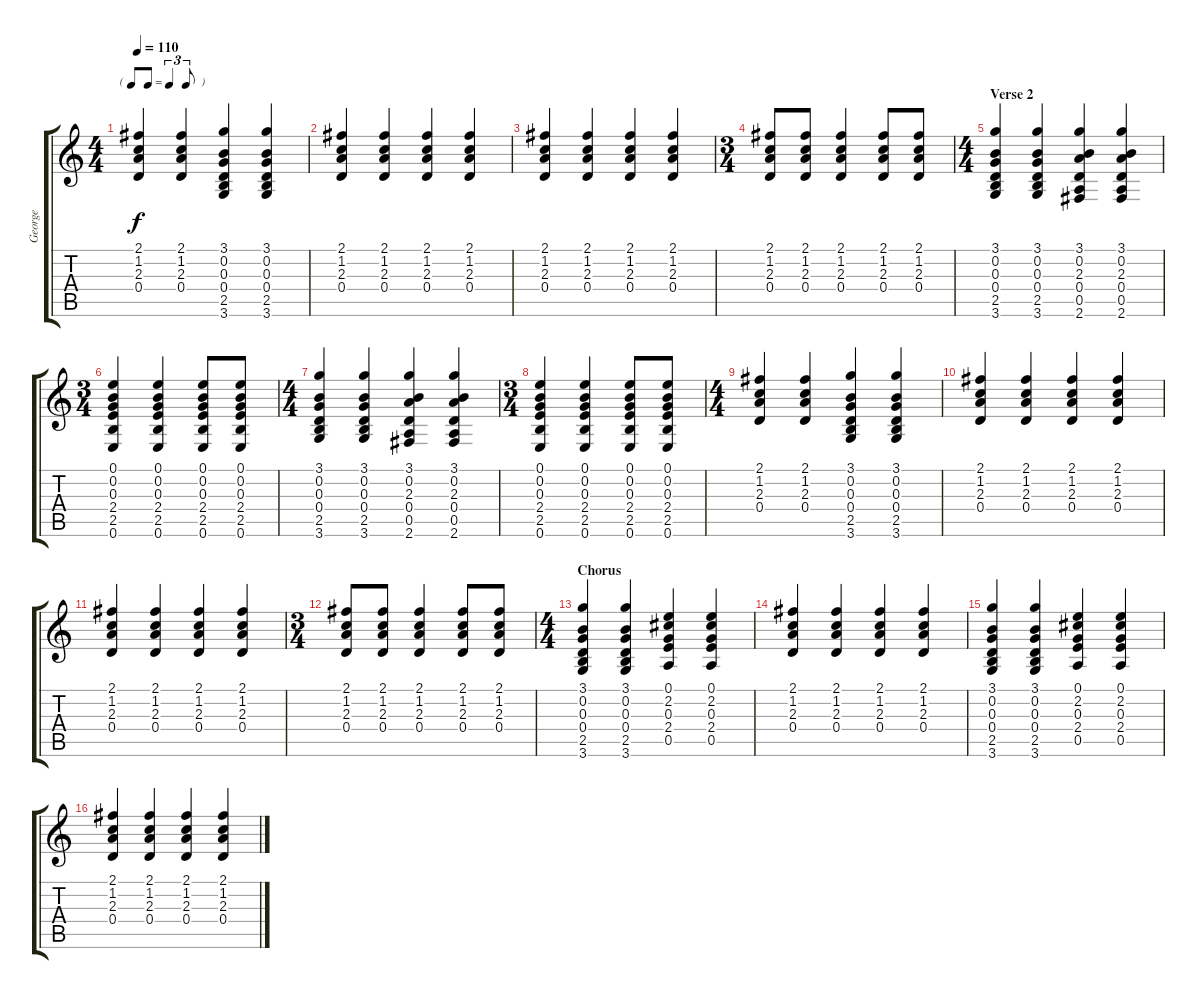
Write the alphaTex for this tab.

\track ("George" "George") {instrument acousticguitarsteel}
\staff {score tabs}
\tuning (E4 B3 G3 D3 A2 E2) {hide}
\ts (4 4)
\tf triplet8th
\tempo 110
\clef g2
\ks c
(2.1 1.2 2.3 0.4).4{dy f} (2.1 1.2 2.3 0.4).4 (3.1 0.2 0.3 0.4 2.5 3.6).4 (3.1 0.2 0.3 0.4 2.5 3.6).4 |
(2.1 1.2 2.3 0.4).4 (2.1 1.2 2.3 0.4).4 (2.1 1.2 2.3 0.4).4 (2.1 1.2 2.3 0.4).4 |
(2.1 1.2 2.3 0.4).4 (2.1 1.2 2.3 0.4).4 (2.1 1.2 2.3 0.4).4 (2.1 1.2 2.3 0.4).4 |
\ts (3 4)
(2.1 1.2 2.3 0.4).8 (2.1 1.2 2.3 0.4).8 (2.1 1.2 2.3 0.4).4 (2.1 1.2 2.3 0.4).8 (2.1 1.2 2.3 0.4).8 |
\ts (4 4)
\section ("" "Verse 2")
(3.1 0.2 0.3 0.4 2.5 3.6).4 (3.1 0.2 0.3 0.4 2.5 3.6).4 (3.1 0.2 2.3 0.4 0.5 2.6).4 (3.1 0.2 2.3 0.4 0.5 2.6).4 |
\ts (3 4)
(0.1 0.2 0.3 2.4 2.5 0.6).4 (0.1 0.2 0.3 2.4 2.5 0.6).4 (0.1 0.2 0.3 2.4 2.5 0.6).8 (0.1 0.2 0.3 2.4 2.5 0.6).8 |
\ts (4 4)
(3.1 0.2 0.3 0.4 2.5 3.6).4 (3.1 0.2 0.3 0.4 2.5 3.6).4 (3.1 0.2 2.3 0.4 0.5 2.6).4 (3.1 0.2 2.3 0.4 0.5 2.6).4 |
\ts (3 4)
(0.1 0.2 0.3 2.4 2.5 0.6).4 (0.1 0.2 0.3 2.4 2.5 0.6).4 (0.1 0.2 0.3 2.4 2.5 0.6).8 (0.1 0.2 0.3 2.4 2.5 0.6).8 |
\ts (4 4)
(2.1 1.2 2.3 0.4).4 (2.1 1.2 2.3 0.4).4 (3.1 0.2 0.3 0.4 2.5 3.6).4 (3.1 0.2 0.3 0.4 2.5 3.6).4 |
(2.1 1.2 2.3 0.4).4 (2.1 1.2 2.3 0.4).4 (2.1 1.2 2.3 0.4).4 (2.1 1.2 2.3 0.4).4 |
(2.1 1.2 2.3 0.4).4 (2.1 1.2 2.3 0.4).4 (2.1 1.2 2.3 0.4).4 (2.1 1.2 2.3 0.4).4 |
\ts (3 4)
(2.1 1.2 2.3 0.4).8 (2.1 1.2 2.3 0.4).8 (2.1 1.2 2.3 0.4).4 (2.1 1.2 2.3 0.4).8 (2.1 1.2 2.3 0.4).8 |
\ts (4 4)
\section ("" "Chorus")
(3.1 0.2 0.3 0.4 2.5 3.6).4 (3.1 0.2 0.3 0.4 2.5 3.6).4 (0.1 2.2 0.3 2.4 0.5).4 (0.1 2.2 0.3 2.4 0.5).4 |
(2.1 1.2 2.3 0.4).4 (2.1 1.2 2.3 0.4).4 (2.1 1.2 2.3 0.4).4 (2.1 1.2 2.3 0.4).4 |
(3.1 0.2 0.3 0.4 2.5 3.6).4 (3.1 0.2 0.3 0.4 2.5 3.6).4 (0.1 2.2 0.3 2.4 0.5).4 (0.1 2.2 0.3 2.4 0.5).4 |
(2.1 1.2 2.3 0.4).4 (2.1 1.2 2.3 0.4).4 (2.1 1.2 2.3 0.4).4 (2.1 1.2 2.3 0.4).4
